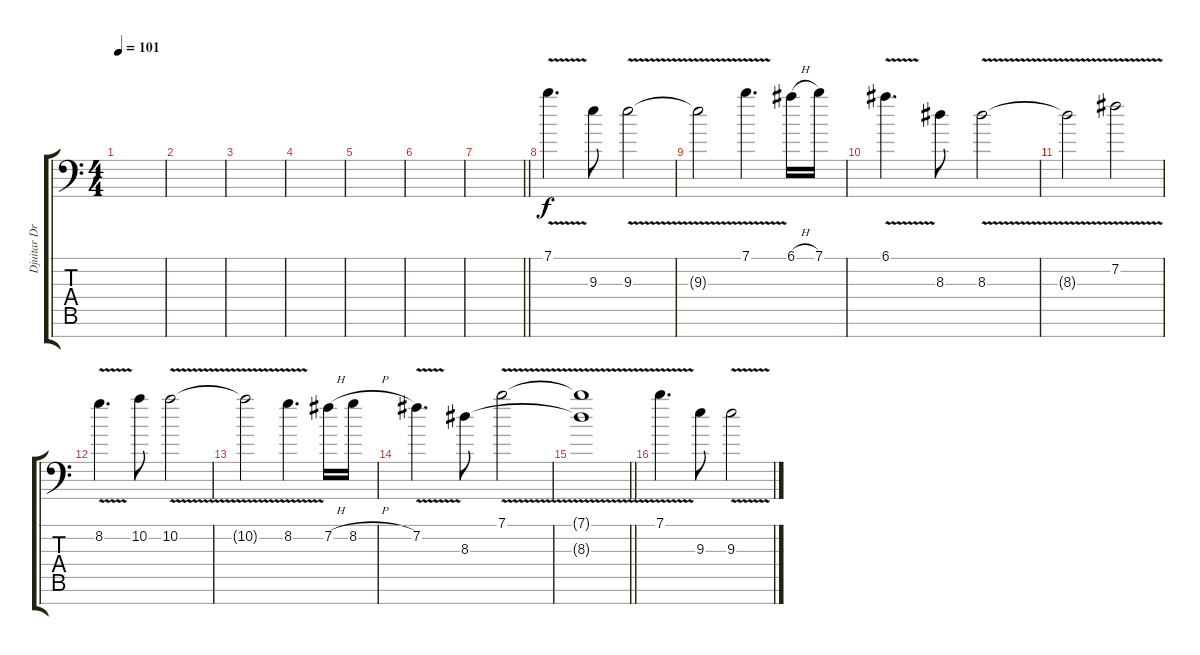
\track ("Djuitar Dropped A" "Djuitar Dr") {instrument distortionguitar}
\staff {score tabs}
\tuning (E4 B3 G3 D3 A2 E2 A1) {hide}
\ts (4 4)
\tempo 101
\clef f4
\ks c
|
|
|
|
|
|
\barLineRight lightlight
|
7.1{v}.4{d volume 15 instrument electricguitarjazz} 9.3.8 9.3{v}.2 |
9.3{t}.2 7.1{v}.4{d} 6.1{h}.16 7.1.16 |
6.1{v}.4{d} 8.3.8 8.3{v}.2 |
8.3{t}.2 7.2{v}.2 |
8.2{v}.4{d} 10.2.8 10.2{v}.2 |
10.2{t}.2 8.2{v}.4{d} 7.2{h}.16 8.2{h}.16 |
7.2{v}.4{d} 8.3.8 7.1{v}.2 |
\barLineRight lightlight
(7.1{t} 8.3{t}).1 |
7.1{v}.4{d volume 15 instrument electricguitarjazz} 9.3.8 9.3{v}.2
